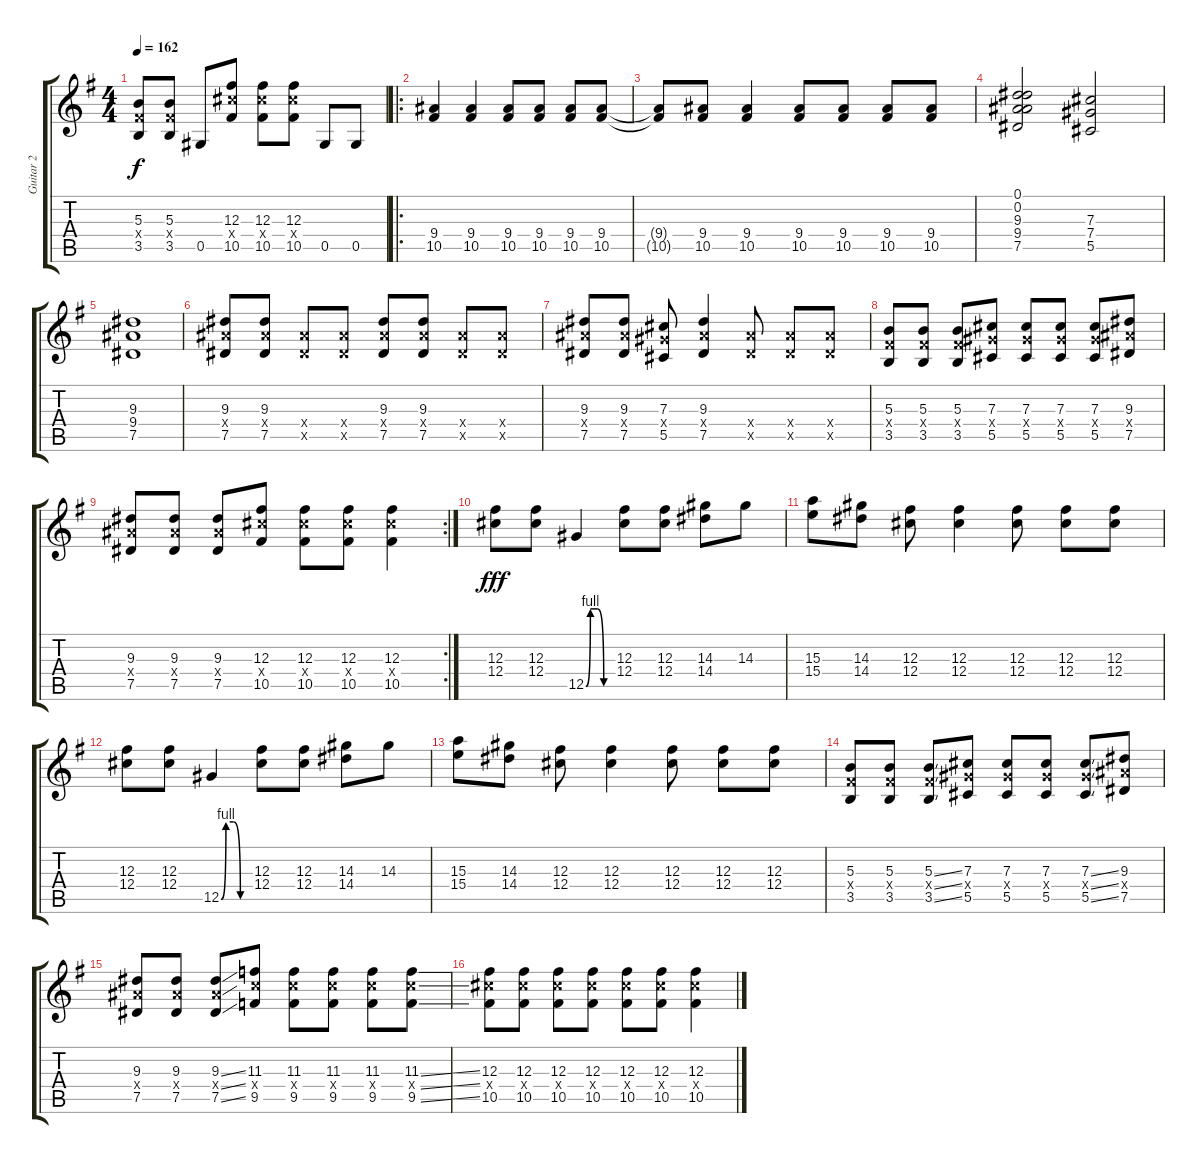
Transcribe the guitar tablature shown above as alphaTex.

\track ("Guitar 2" "Guitar 2") {instrument distortionguitar}
\staff {score tabs}
\tuning (Eb4 Bb3 Gb3 Db3 Ab2 Eb2) {hide}
\ts (4 4)
\tempo 162
\clef g2
\ks g
(5.3 5.4{x} 3.5).8{dy f} (5.3 5.4{x} 3.5).8 0.5.8 (12.3 12.4{x} 10.5).8 (12.3 12.4{x} 10.5).8 (12.3 12.4{x} 10.5).8 0.5.8 0.5.8 |
\ro
(9.4 10.5).4 (9.4 10.5).4 (9.4 10.5).8 (9.4 10.5).8 (9.4 10.5).8 (9.4 10.5).8 |
(9.4{t} 10.5{t}).8 (9.4 10.5).8 (9.4 10.5).4 (9.4 10.5).8 (9.4 10.5).8 (9.4 10.5).8 (9.4 10.5).8 |
(0.1 0.2 9.3 9.4 7.5).2 (7.3 7.4 5.5).2 |
(9.3 9.4 7.5).1 |
(9.3 9.4{x} 7.5).8 (9.3 9.4{x} 7.5).8 (9.4{x} 7.5{x}).8 (9.4{x} 7.5{x}).8 (9.3 9.4{x} 7.5).8 (9.3 9.4{x} 7.5).8 (9.4{x} 7.5{x}).8 (9.4{x} 7.5{x}).8 |
(9.3 9.4{x} 7.5).8 (9.3 9.4{x} 7.5).8 (7.3 7.4{x} 5.5).8 (9.3 9.4{x} 7.5).4 (9.4{x} 7.5{x}).8 (9.4{x} 7.5{x}).8 (9.4{x} 7.5{x}).8 |
(5.3 5.4{x} 3.5).8 (5.3 5.4{x} 3.5).8 (5.3 5.4{x} 3.5).8 (7.3 7.4{x} 5.5).8 (7.3 7.4{x} 5.5).8 (7.3 7.4{x} 5.5).8 (7.3 7.4{x} 5.5).8 (9.3 9.4{x} 7.5).8 |
\rc 2
(9.3 9.4{x} 7.5).8 (9.3 9.4{x} 7.5).8 (9.3 9.4{x} 7.5).8 (12.3 12.4{x} 10.5).8 (12.3 12.4{x} 10.5).8 (12.3 12.4{x} 10.5).8 (12.3 12.4{x} 10.5).4 |
(12.3 12.4).8{dy fff} (12.3 12.4).8 12.5{be (custom 0 0 10 4 25 4 40 0 60 0)}.4 (12.3 12.4).8 (12.3 12.4).8 (14.3 14.4).8 14.3.8 |
(15.3 15.4).8 (14.3 14.4).8 (12.3 12.4).8 (12.3 12.4).4 (12.3 12.4).8 (12.3 12.4).8 (12.3 12.4).8 |
(12.3 12.4).8 (12.3 12.4).8 12.5{be (custom 0 0 10 4 25 4 40 0 60 0)}.4 (12.3 12.4).8 (12.3 12.4).8 (14.3 14.4).8 14.3.8 |
(15.3 15.4).8 (14.3 14.4).8 (12.3 12.4).8 (12.3 12.4).4 (12.3 12.4).8 (12.3 12.4).8 (12.3 12.4).8 |
(5.3 5.4{x} 3.5).8 (5.3 5.4{x} 3.5).8 (5.3{ss} 5.4{ss x} 3.5{ss}).8 (7.3 7.4{x} 5.5).8 (7.3 7.4{x} 5.5).8 (7.3 7.4{x} 5.5).8 (7.3{ss} 7.4{ss x} 5.5{ss}).8 (9.3 9.4{x} 7.5).8 |
(9.3 9.4{x} 7.5).8 (9.3 9.4{x} 7.5).8 (9.3{ss} 9.4{ss x} 7.5{ss}).8 (11.3 11.4{x} 9.5).8 (11.3 11.4{x} 9.5).8 (11.3 11.4{x} 9.5).8 (11.3 11.4{x} 9.5).8 (11.3{ss} 11.4{ss x} 9.5{ss}).8 |
(12.3 12.4{x} 10.5).8 (12.3 12.4{x} 10.5).8 (12.3 12.4{x} 10.5).8 (12.3 12.4{x} 10.5).8 (12.3 12.4{x} 10.5).8 (12.3 12.4{x} 10.5).8 (12.3 12.4{x} 10.5).4
